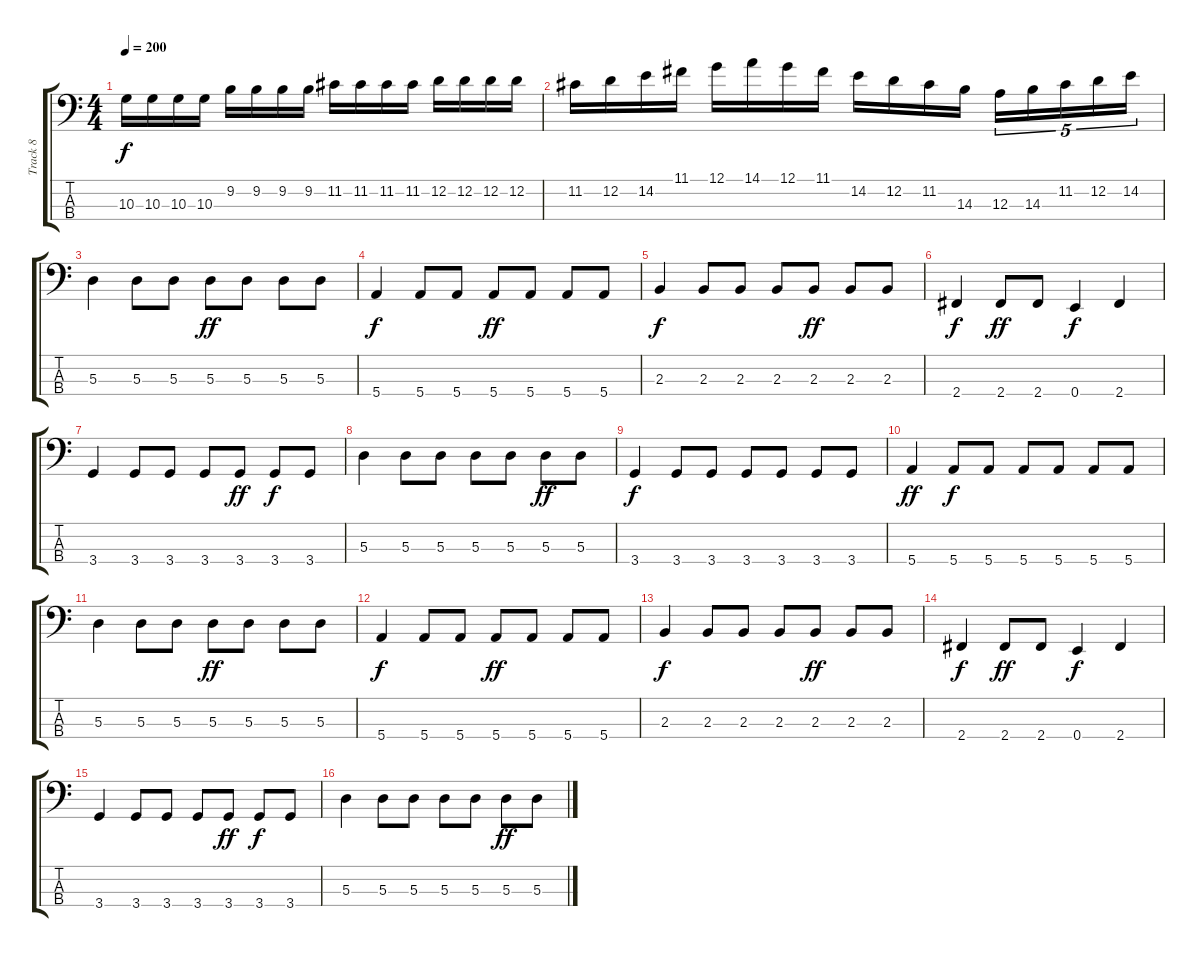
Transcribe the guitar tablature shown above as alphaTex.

\track ("Track 8" "Track 8") {instrument electricbassfinger}
\staff {score tabs}
\tuning (G2 D2 A1 E1) {hide}
\ts (4 4)
\tempo 200
\clef f4
\ks c
10.3.16{dy f} 10.3.16 10.3.16 10.3.16 9.2.16 9.2.16 9.2.16 9.2.16 11.2.16 11.2.16 11.2.16 11.2.16 12.2.16 12.2.16 12.2.16 12.2.16 |
11.2.16 12.2.16 14.2.16 11.1.16 12.1.16 14.1.16 12.1.16 11.1.16 14.2.16 12.2.16 11.2.16 14.3.16 12.3.16{tu (5 4)} 14.3.16{tu (5 4)} 11.2.16{tu (5 4)} 12.2.16{tu (5 4)} 14.2.16{tu (5 4)} |
5.3.4 5.3.8 5.3.8 5.3.8{dy ff} 5.3.8 5.3.8 5.3.8 |
5.4.4{dy f} 5.4.8 5.4.8 5.4.8{dy ff} 5.4.8 5.4.8 5.4.8 |
2.3.4{dy f} 2.3.8 2.3.8 2.3.8 2.3.8{dy ff} 2.3.8 2.3.8 |
2.4.4{dy f} 2.4.8{dy ff} 2.4.8 0.4.4{dy f} 2.4.4 |
3.4.4 3.4.8 3.4.8 3.4.8 3.4.8{dy ff} 3.4.8{dy f} 3.4.8 |
5.3.4 5.3.8 5.3.8 5.3.8 5.3.8 5.3.8{dy ff} 5.3.8 |
3.4.4{dy f} 3.4.8 3.4.8 3.4.8 3.4.8 3.4.8 3.4.8 |
5.4.4{dy ff} 5.4.8{dy f} 5.4.8 5.4.8 5.4.8 5.4.8 5.4.8 |
5.3.4 5.3.8 5.3.8 5.3.8{dy ff} 5.3.8 5.3.8 5.3.8 |
5.4.4{dy f} 5.4.8 5.4.8 5.4.8{dy ff} 5.4.8 5.4.8 5.4.8 |
2.3.4{dy f} 2.3.8 2.3.8 2.3.8 2.3.8{dy ff} 2.3.8 2.3.8 |
2.4.4{dy f} 2.4.8{dy ff} 2.4.8 0.4.4{dy f} 2.4.4 |
3.4.4 3.4.8 3.4.8 3.4.8 3.4.8{dy ff} 3.4.8{dy f} 3.4.8 |
5.3.4 5.3.8 5.3.8 5.3.8 5.3.8 5.3.8{dy ff} 5.3.8
